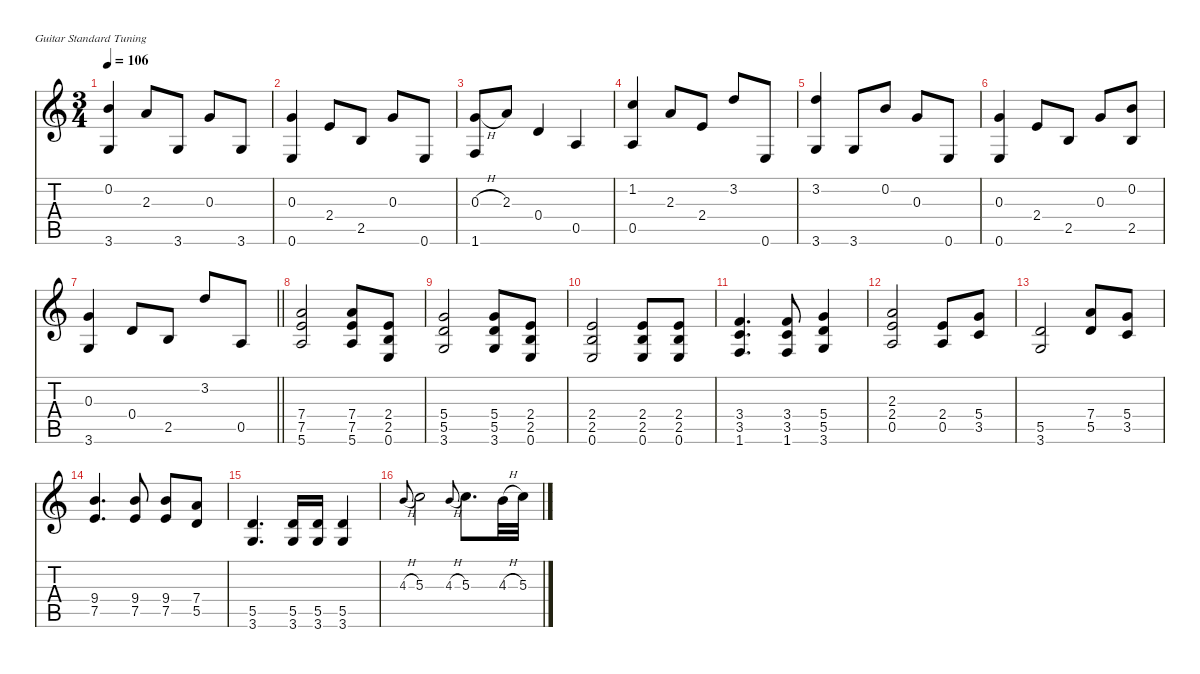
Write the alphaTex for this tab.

\defaultSystemsLayout 4
\hideDynamics
\bracketExtendMode nobrackets
\singleTrackTrackNamePolicy hidden
\multiTrackTrackNamePolicy hidden
\otherSystemsTrackNameOrientation horizontal
\track ("Kirk Hammett" "dist.guit.") {instrument distortionguitar}
\staff {score tabs}
\tuning (E4 B3 G3 D3 A2 E2)
\ts (3 4)
\tempo 106
\clef g2
\ks c
(0.2 3.6).4{dy f beam Up} 2.3.8{beam Up} 3.6.8{beam Up} 0.3.8{beam Up} 3.6.8{beam Up} |
(0.3 0.6).4{beam Up} 2.4.8{beam Up} 2.5.8{beam Up} 0.3.8{beam Up} 0.6.8{beam Up} |
(0.3{h} 1.6).8{beam Up} 2.3.8{beam Up} 0.4.4{beam Up} 0.5.4{beam Up} |
(1.2 0.5).4{beam Up} 2.3.8{beam Up} 2.4.8{beam Up} 3.2.8{beam Up} 0.6.8{beam Up} |
(3.2 3.6).4{beam Up} 3.6.8{beam Up} 0.2.8{beam Up} 0.3.8{beam Up} 0.6.8{beam Up} |
(0.3 0.6).4{beam Up} 2.4.8{beam Up} 2.5.8{beam Up} 0.3.8{beam Up} (0.2 2.5).8{beam Up} |
\barLineRight lightlight
(0.3 3.6).4{beam Up} 0.4.8{beam Up} 2.5.8{beam Up} 3.2.8{beam Up} 0.5.8{beam Up} |
(7.4 7.5 5.6).2{instrument distortionguitar beam Up} (7.4 7.5 5.6).8{beam Up} (2.4 2.5 0.6).8{beam Up} |
(5.4 5.5 3.6).2{beam Up} (5.4 5.5 3.6).8{beam Up} (2.4 2.5 0.6).8{beam Up} |
(2.4 2.5 0.6).2{beam Up} (2.4 2.5 0.6).8{beam Up} (2.4 2.5 0.6).8{beam Up} |
(3.4 3.5 1.6).4{d beam Up} (3.4 3.5 1.6).8{beam Up} (5.4 5.5 3.6).4{beam Up} |
(2.3 2.4 0.5).2{beam Up} (2.4 0.5).8{beam Up} (5.4 3.5).8{beam Up} |
(5.5 3.6).2{beam Up} (7.4 5.5).8{beam Up} (5.4 3.5).8{beam Up} |
(9.4 7.5).4{d beam Up} (9.4 7.5).8{beam Up} (9.4 7.5).8{beam Up} (7.4 5.5).8{beam Up} |
(5.5 3.6).4{d beam Up} (5.5 3.6).16{beam Up} (5.5 3.6).16{beam Up} (5.5 3.6).4{beam Up} |
4.3{h}.8{gr onbeat dy mf beam Up} 5.3.2{dy f beam Down} 4.3{h}.8{gr onbeat dy mp beam Up} 5.3.8{d dy f beam Down} 4.3{h}.32{beam Down} 5.3{h}.32{beam Down}
